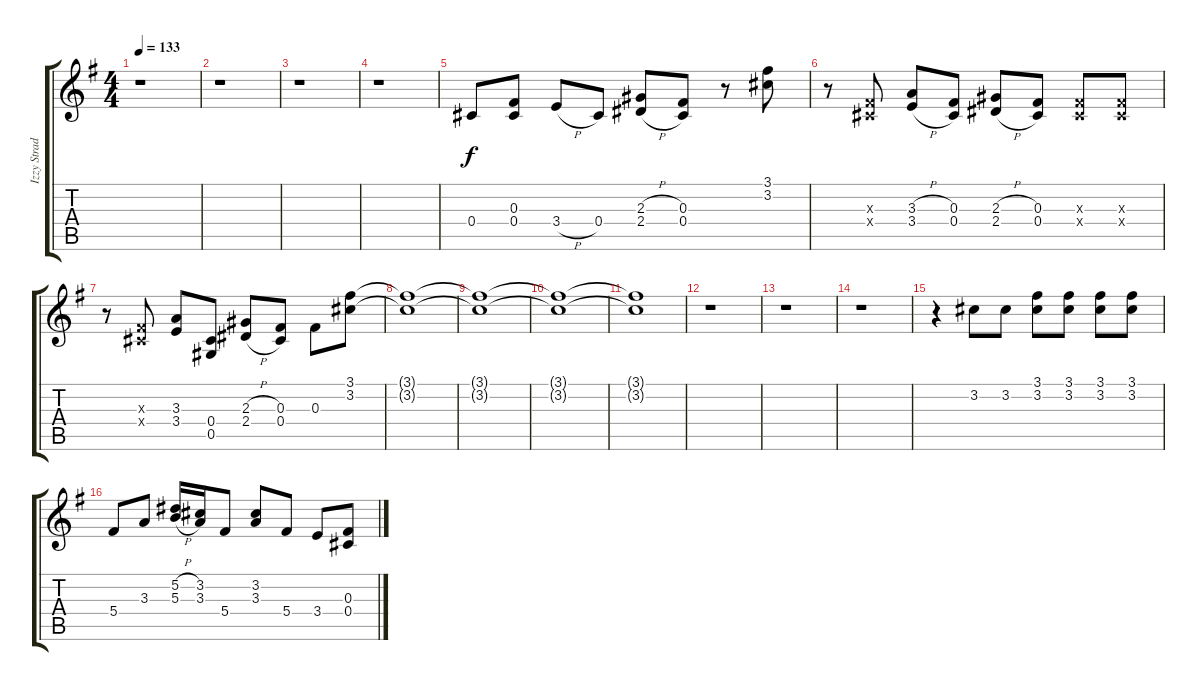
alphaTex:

\track ("Izzy Stradlin - Rhytm Guitar" "Izzy Strad") {instrument overdrivenguitar}
\staff {score tabs}
\tuning (Eb4 Bb3 Gb3 Db3 Ab2 Eb2) {hide}
\ts (4 4)
\tempo 133
\clef g2
\ks g
r.1{dy f instrument overdrivenguitar} |
r.1 |
r.1 |
r.1 |
0.4.8 (0.3 0.4).8 3.4{h}.8 0.4.8 (2.3{h} 2.4{h}).8 (0.3 0.4).8 r.8 (3.1 3.2).8 |
r.8 (0.3{x} 0.4{x}).8 (3.3{h} 3.4{h}).8 (0.3 0.4).8 (2.3{h} 2.4{h}).8 (0.3 0.4).8 (0.3{x} 0.4{x}).8 (0.3{x} 0.4{x}).8 |
r.8 (0.3{x} 0.4{x}).8 (3.3 3.4).8 (0.4 0.5).8 (2.3{h} 2.4{h}).8 (0.3 0.4).8 0.3.8 (3.1 3.2).8 |
(3.1{t} 3.2{t}).1 |
(3.1{t} 3.2{t}).1 |
(3.1{t} 3.2{t}).1{volume 0} |
(3.1{t} 3.2{t}).1 |
r.1{volume 13} |
r.1 |
r.1 |
r.4 3.2.8 3.2.8 (3.1 3.2).8 (3.1 3.2).8 (3.1 3.2).8 (3.1 3.2).8 |
5.4.8 3.3.8 (5.2{h} 5.3{h}).16 (3.2 3.3).16 5.4.8 (3.2 3.3).8 5.4.8 3.4.8 (0.3 0.4).8
